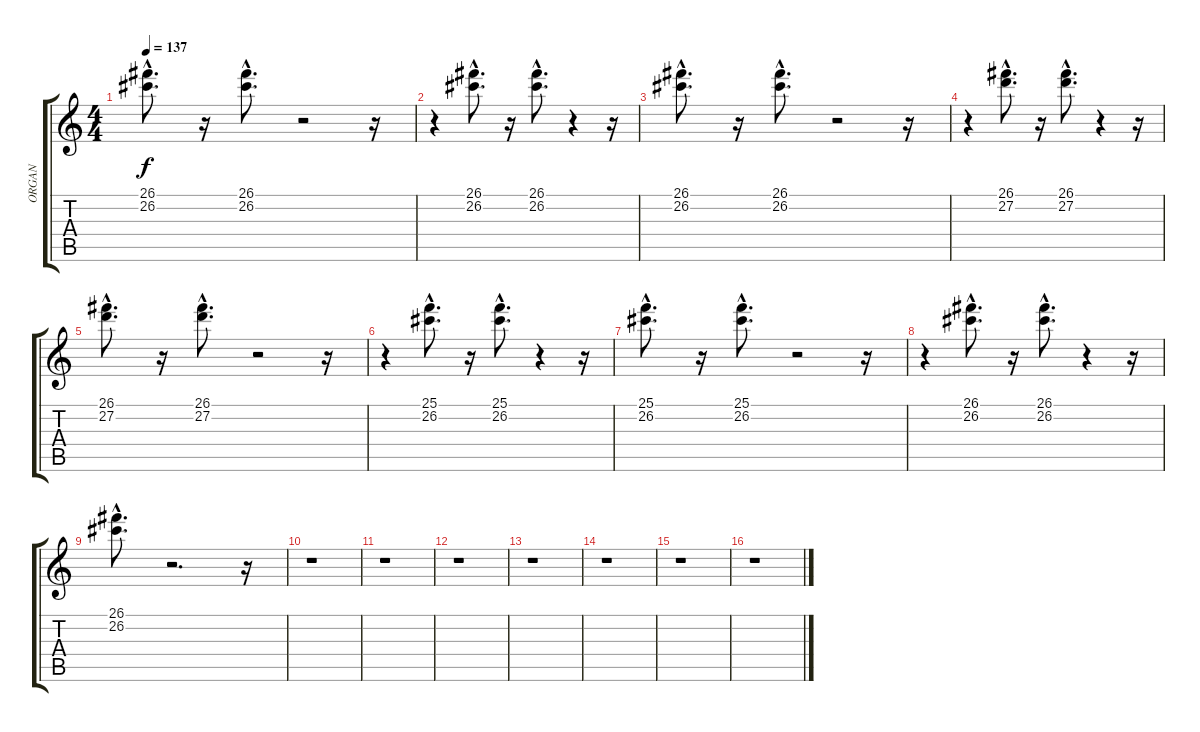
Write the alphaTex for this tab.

\track ("ORGAN" "ORGAN") {instrument rockorgan}
\staff {score tabs}
\tuning (E4 B3 G3 D3 A2 E2) {hide}
\ts (4 4)
\tempo 137
\clef g2
\ks c
(26.1{hac} 26.2{hac}).8{d dy f} r.16 (26.1{hac} 26.2{hac}).8{d} r.2 r.16 |
r.4 (26.1{hac} 26.2{hac}).8{d} r.16 (26.1{hac} 26.2{hac}).8{d} r.4 r.16 |
(26.1{hac} 26.2{hac}).8{d} r.16 (26.1{hac} 26.2{hac}).8{d} r.2 r.16 |
r.4 (26.1{hac} 27.2{hac}).8{d} r.16 (26.1{hac} 27.2{hac}).8{d} r.4 r.16 |
(26.1{hac} 27.2{hac}).8{d} r.16 (26.1{hac} 27.2{hac}).8{d} r.2 r.16 |
r.4 (25.1{hac} 26.2{hac}).8{d} r.16 (25.1{hac} 26.2{hac}).8{d} r.4 r.16 |
(25.1{hac} 26.2{hac}).8{d} r.16 (25.1{hac} 26.2{hac}).8{d} r.2 r.16 |
r.4 (26.1{hac} 26.2{hac}).8{d} r.16 (26.1{hac} 26.2{hac}).8{d} r.4 r.16 |
(26.1{hac} 26.2{hac}).8{d} r.2{d} r.16 |
r.1 |
r.1 |
r.1 |
r.1 |
r.1 |
r.1 |
r.1
